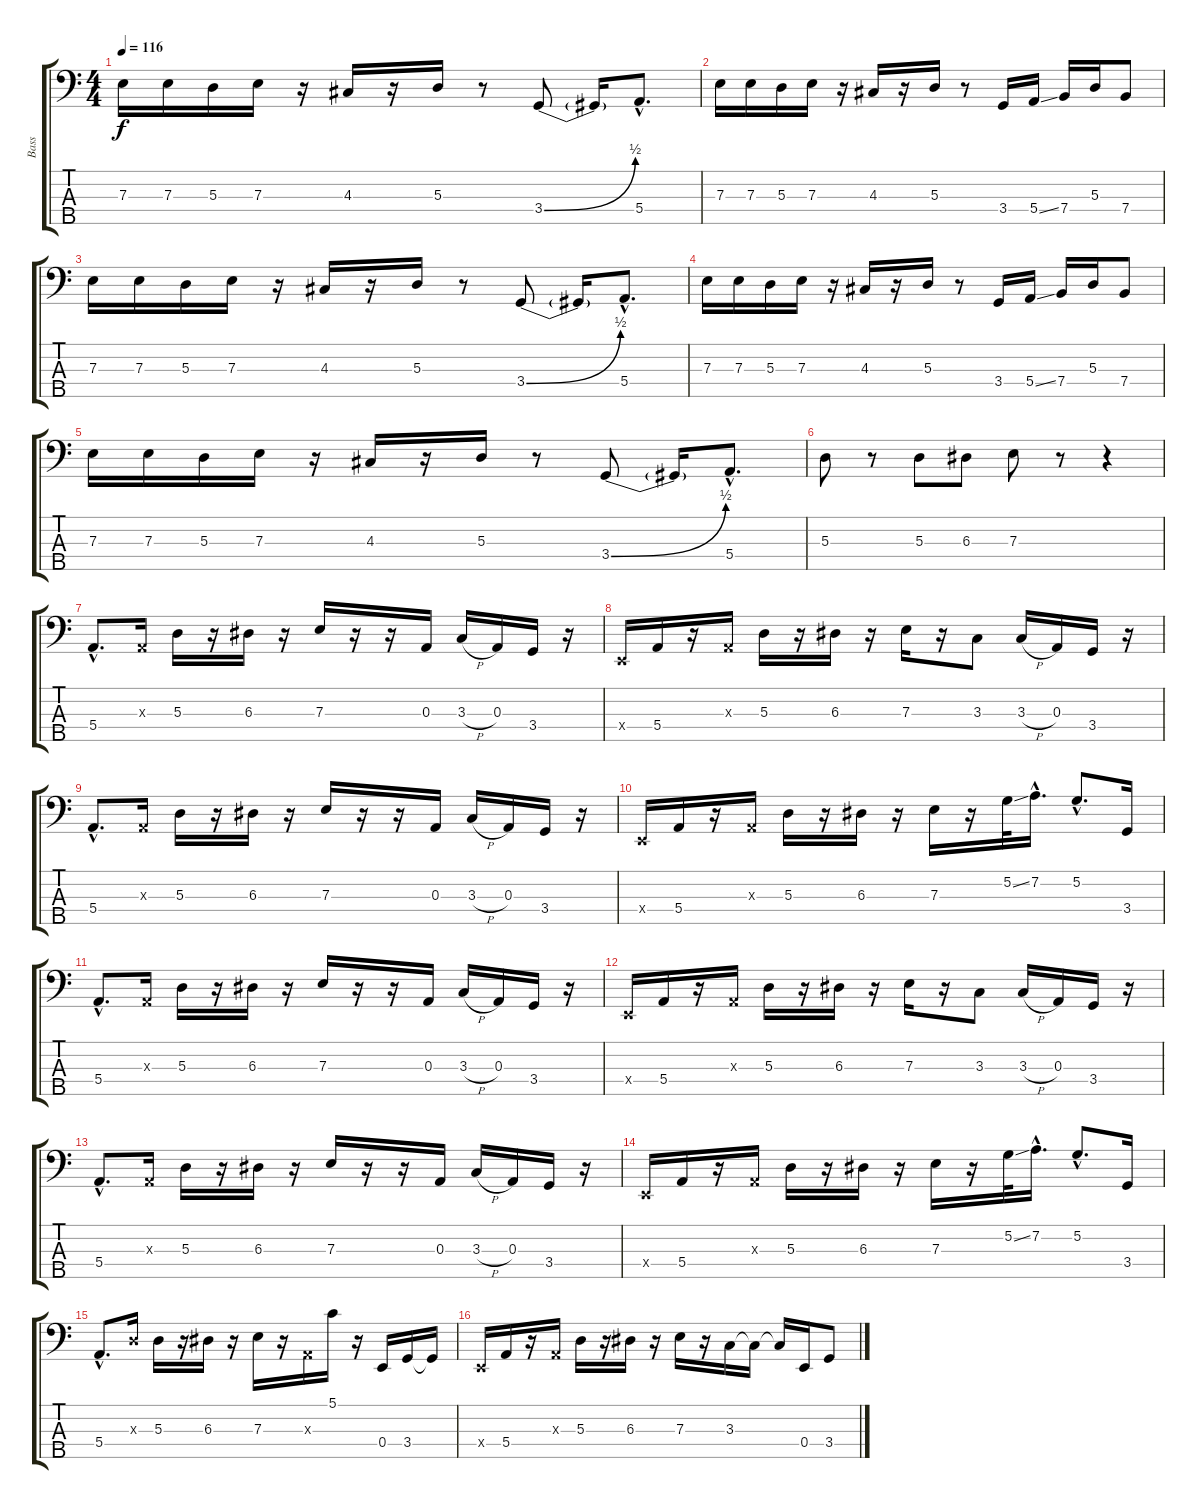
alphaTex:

\track ("Bass" "Bass") {instrument electricbassfinger}
\staff {score tabs}
\tuning (G2 D2 A1 E1 B0) {hide}
\ts (4 4)
\tempo 116
\clef f4
\ks c
7.3.16{dy f} 7.3.16 5.3.16 7.3.16 r.16 4.3.16 r.16 5.3.16 r.8 3.4{be (bend 0 0 60 2)}.8 3.4{t}.16 5.4{hac}.8{d} |
7.3.16 7.3.16 5.3.16 7.3.16 r.16 4.3.16 r.16 5.3.16 r.8 3.4.16 5.4{ss}.16 7.4.16 5.3.16 7.4.8 |
7.3.16 7.3.16 5.3.16 7.3.16 r.16 4.3.16 r.16 5.3.16 r.8 3.4{be (bend 0 0 60 2)}.8 3.4{t}.16 5.4{hac}.8{d} |
7.3.16 7.3.16 5.3.16 7.3.16 r.16 4.3.16 r.16 5.3.16 r.8 3.4.16 5.4{ss}.16 7.4.16 5.3.16 7.4.8 |
7.3.16 7.3.16 5.3.16 7.3.16 r.16 4.3.16 r.16 5.3.16 r.8 3.4{be (bend 0 0 60 2)}.8 3.4{t}.16 5.4{hac}.8{d} |
5.3.8 r.8 5.3.8 6.3.8 7.3.8 r.8 r.4 |
5.4{hac}.8{d} 0.3{x}.16 5.3.16 r.16 6.3.16 r.16 7.3.16 r.16 r.16 0.3.16 3.3{h}.16 0.3.16 3.4.16 r.16 |
0.4{x}.16 5.4.16 r.16 0.3{x}.16 5.3.16 r.16 6.3.16 r.16 7.3.16 r.16 3.3.8 3.3{h}.16 0.3.16 3.4.16 r.16 |
5.4{hac}.8{d} 0.3{x}.16 5.3.16 r.16 6.3.16 r.16 7.3.16 r.16 r.16 0.3.16 3.3{h}.16 0.3.16 3.4.16 r.16 |
0.4{x}.16 5.4.16 r.16 0.3{x}.16 5.3.16 r.16 6.3.16 r.16 7.3.16 r.16 5.2{ss}.32 7.2{hac}.16{d} 5.2{hac}.8{d} 3.4.16 |
5.4{hac}.8{d} 0.3{x}.16 5.3.16 r.16 6.3.16 r.16 7.3.16 r.16 r.16 0.3.16 3.3{h}.16 0.3.16 3.4.16 r.16 |
0.4{x}.16 5.4.16 r.16 0.3{x}.16 5.3.16 r.16 6.3.16 r.16 7.3.16 r.16 3.3.8 3.3{h}.16 0.3.16 3.4.16 r.16 |
5.4{hac}.8{d} 0.3{x}.16 5.3.16 r.16 6.3.16 r.16 7.3.16 r.16 r.16 0.3.16 3.3{h}.16 0.3.16 3.4.16 r.16 |
0.4{x}.16 5.4.16 r.16 0.3{x}.16 5.3.16 r.16 6.3.16 r.16 7.3.16 r.16 5.2{ss}.32 7.2{hac}.16{d} 5.2{hac}.8{d} 3.4.16 |
5.4{hac}.8{d instrument slapbass1} 5.3{x}.16 5.3.16 r.16 6.3.16 r.16 7.3.16 r.16 0.3{x}.16 5.1.16 r.16 0.4.16 3.4.16 3.4{t}.16 |
0.4{x}.16 5.4.16 r.16 0.3{x}.16 5.3.16 r.16 6.3.16 r.16 7.3.16 r.16 3.3.16 3.3{t}.16 3.3{t}.16 0.4.16 3.4.8
